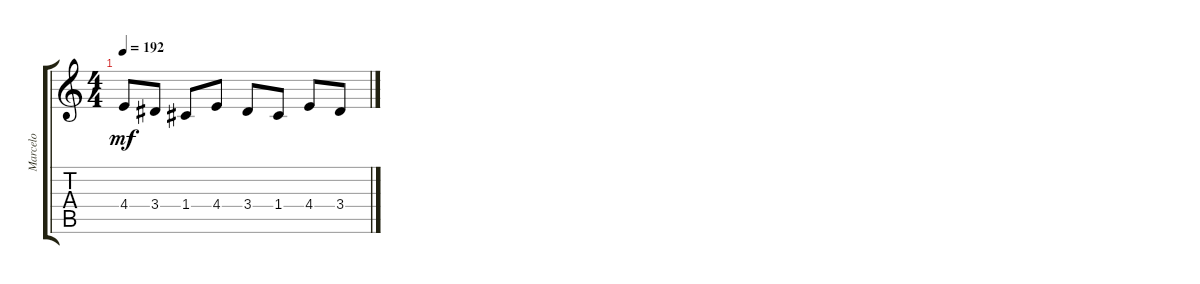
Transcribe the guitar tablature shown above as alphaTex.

\track ("Marcelo" "Marcelo") {instrument distortionguitar}
\staff {score tabs}
\tuning (D4 A3 F3 C3 G2 C2) {hide}
\ts (4 4)
\tempo 192
\clef g2
\ks c
4.4.8{dy mf} 3.4.8 1.4.8 4.4.8 3.4.8 1.4.8 4.4.8 3.4.8
